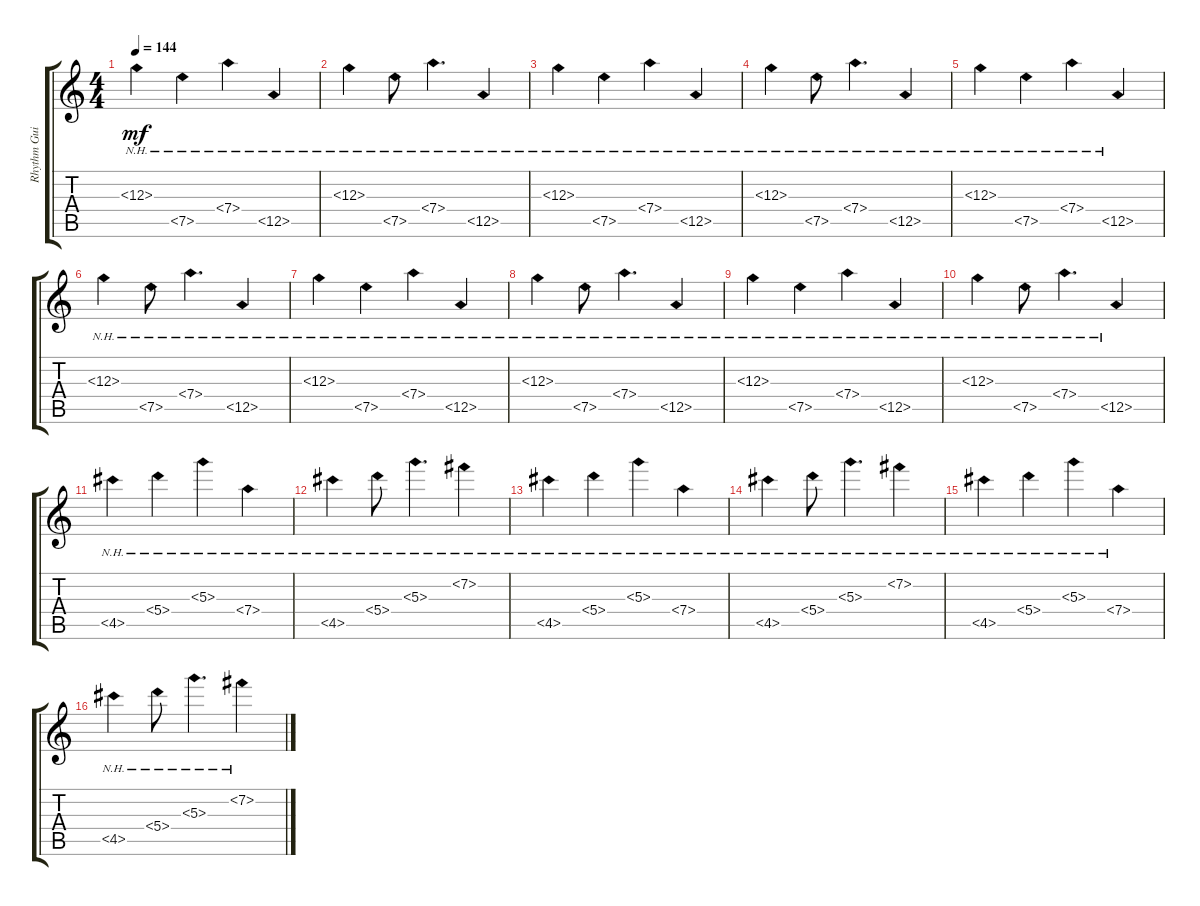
\track ("Rhythm Guitar 1" "Rhythm Gui") {instrument distortionguitar}
\staff {score tabs}
\tuning (E4 B3 G3 D3 A2 E2) {hide}
\ts (4 4)
\tempo 144
\clef g2
\ks c
12.3{nh}.4{dy mf instrument distortionguitar} 7.5{nh}.4 7.4{nh}.4{volume 4} 12.5{nh}.4 |
12.3{nh}.4{volume 5} 7.5{nh}.8 7.4{nh}.4{d volume 6} 12.5{nh}.4 |
12.3{nh}.4{volume 8} 7.5{nh}.4 7.4{nh}.4 12.5{nh}.4 |
12.3{nh}.4 7.5{nh}.8 7.4{nh}.4{d} 12.5{nh}.4 |
12.3{nh}.4 7.5{nh}.4 7.4{nh}.4 12.5{nh}.4 |
12.3{nh}.4 7.5{nh}.8 7.4{nh}.4{d} 12.5{nh}.4 |
12.3{nh}.4 7.5{nh}.4 7.4{nh}.4 12.5{nh}.4 |
12.3{nh}.4 7.5{nh}.8 7.4{nh}.4{d} 12.5{nh}.4 |
12.3{nh}.4 7.5{nh}.4 7.4{nh}.4 12.5{nh}.4 |
12.3{nh}.4 7.5{nh}.8 7.4{nh}.4{d} 12.5{nh}.4 |
4.5{nh}.4 5.4{nh}.4 5.3{nh}.4 7.4{nh}.4 |
4.5{nh}.4 5.4{nh}.8 5.3{nh}.4{d} 7.2{nh}.4 |
4.5{nh}.4 5.4{nh}.4 5.3{nh}.4 7.4{nh}.4 |
4.5{nh}.4 5.4{nh}.8 5.3{nh}.4{d} 7.2{nh}.4 |
4.5{nh}.4 5.4{nh}.4 5.3{nh}.4 7.4{nh}.4 |
4.5{nh}.4 5.4{nh}.8 5.3{nh}.4{d} 7.2{nh}.4
